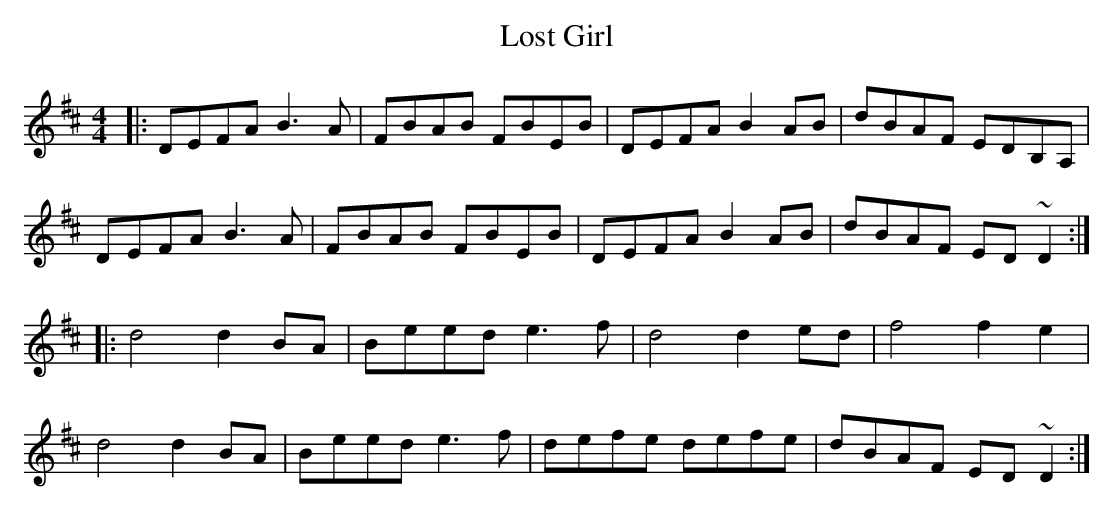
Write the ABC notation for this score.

X:1
T: Lost Girl
M: 4/4
L: 1/8
K: Dmaj
|:DEFA B3A|FBAB FBEB|DEFA B2AB|dBAF EDB,A,|
DEFA B3A|FBAB FBEB|DEFA B2AB|dBAF ED~D2:|
|:d4d2BA|Beed e3f|d4d2ed|f4f2e2|
d4d2BA|Beed e3f|defe defe|dBAF ED~D2:|
